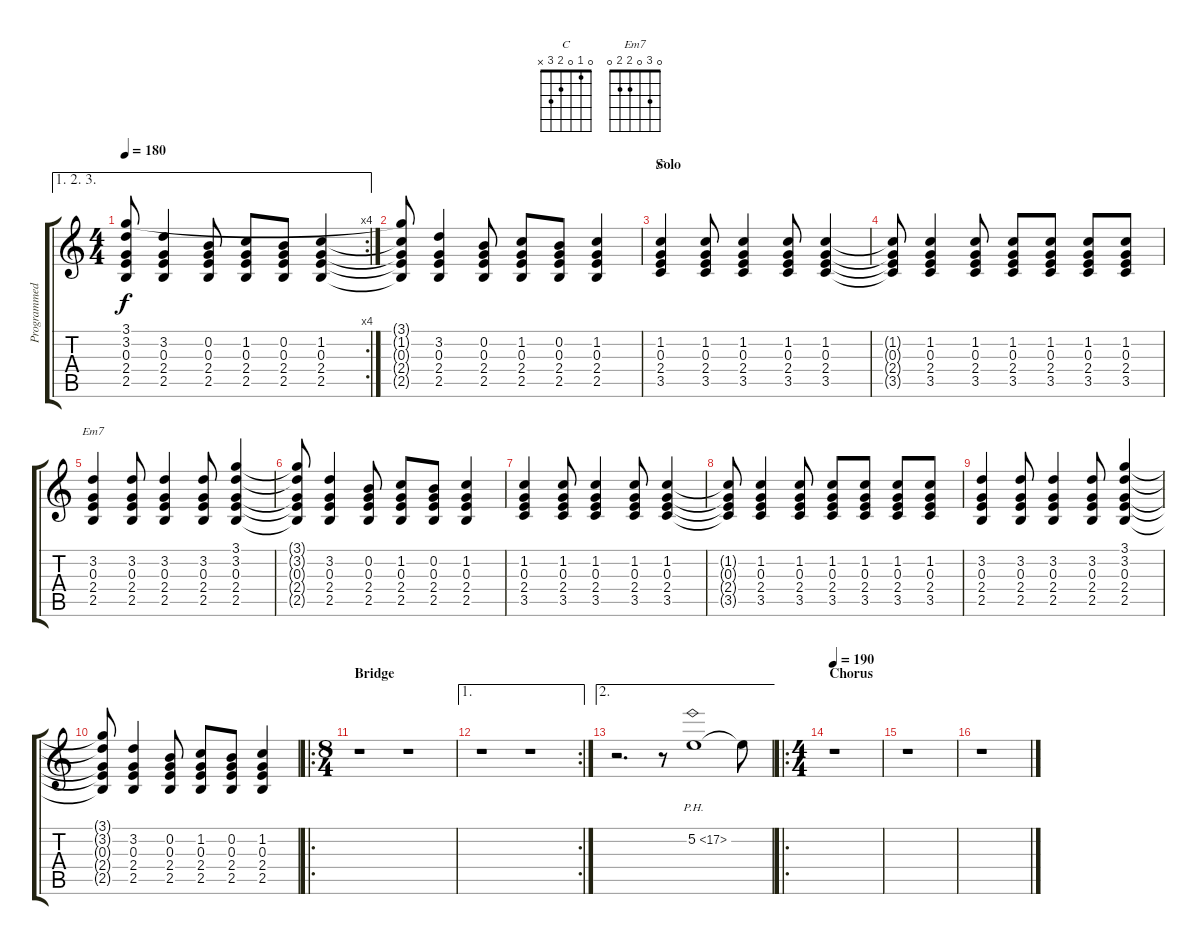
\track ("Programmed" "Programmed") {instrument guitarharmonics}
\staff {score tabs}
\tuning (E4 B3 G3 D3 A2 E2) {hide}
\chord ("C" 0 1 0 2 3 x)
\chord ("Em7" 0 3 0 2 2 0)
\ae (1 2 3)
\rc 4
\ts (4 4)
\tempo 180
\clef g2
\ks c
(3.1{t} 3.2{t} 0.3{t} 2.4{t} 2.5{t}).8{dy f} (3.2 0.3 2.4 2.5).4 (0.2 0.3 2.4 2.5).8 (1.2 0.3 2.4 2.5).8 (0.2 0.3 2.4 2.5).8 (1.2 0.3 2.4 2.5).4 |
(3.1{t} 1.2{t} 0.3{t} 2.4{t} 2.5{t}).8 (3.2 0.3 2.4 2.5).4 (0.2 0.3 2.4 2.5).8 (1.2 0.3 2.4 2.5).8 (0.2 0.3 2.4 2.5).8 (1.2 0.3 2.4 2.5).4 |
\section ("" "Solo")
(1.2 0.3 2.4 3.5).4{ch "C"} (1.2 0.3 2.4 3.5).8 (1.2 0.3 2.4 3.5).4 (1.2 0.3 2.4 3.5).8 (1.2 0.3 2.4 3.5).4 |
(1.2{t} 0.3{t} 2.4{t} 3.5{t}).8 (1.2 0.3 2.4 3.5).4 (1.2 0.3 2.4 3.5).8 (1.2 0.3 2.4 3.5).8 (1.2 0.3 2.4 3.5).8 (1.2 0.3 2.4 3.5).8 (1.2 0.3 2.4 3.5).8 |
(3.2 0.3 2.4 2.5).4{ch "Em7"} (3.2 0.3 2.4 2.5).8 (3.2 0.3 2.4 2.5).4 (3.2 0.3 2.4 2.5).8 (3.1 3.2 0.3 2.4 2.5).4 |
(3.1{t} 3.2{t} 0.3{t} 2.4{t} 2.5{t}).8 (3.2 0.3 2.4 2.5).4 (0.2 0.3 2.4 2.5).8 (1.2 0.3 2.4 2.5).8 (0.2 0.3 2.4 2.5).8 (1.2 0.3 2.4 2.5).4 |
(1.2 0.3 2.4 3.5).4 (1.2 0.3 2.4 3.5).8 (1.2 0.3 2.4 3.5).4 (1.2 0.3 2.4 3.5).8 (1.2 0.3 2.4 3.5).4 |
(1.2{t} 0.3{t} 2.4{t} 3.5{t}).8 (1.2 0.3 2.4 3.5).4 (1.2 0.3 2.4 3.5).8 (1.2 0.3 2.4 3.5).8 (1.2 0.3 2.4 3.5).8 (1.2 0.3 2.4 3.5).8 (1.2 0.3 2.4 3.5).8 |
(3.2 0.3 2.4 2.5).4 (3.2 0.3 2.4 2.5).8 (3.2 0.3 2.4 2.5).4 (3.2 0.3 2.4 2.5).8 (3.1 3.2 0.3 2.4 2.5).4 |
(3.1{t} 3.2{t} 0.3{t} 2.4{t} 2.5{t}).8 (3.2 0.3 2.4 2.5).4 (0.2 0.3 2.4 2.5).8 (1.2 0.3 2.4 2.5).8 (0.2 0.3 2.4 2.5).8 (1.2 0.3 2.4 2.5).4 |
\ro
\ts (8 4)
\section ("" "Bridge")
r.1 r.1 |
\ae 1
\rc 2
r.1 r.1 |
\ae 2
r.2{d volume 10} r.8 5.2{ph 12}.1 5.2{t}.8 |
\ro
\ts (4 4)
\section ("" "Chorus")
\tempo 190
r.1 |
r.1 |
r.1
